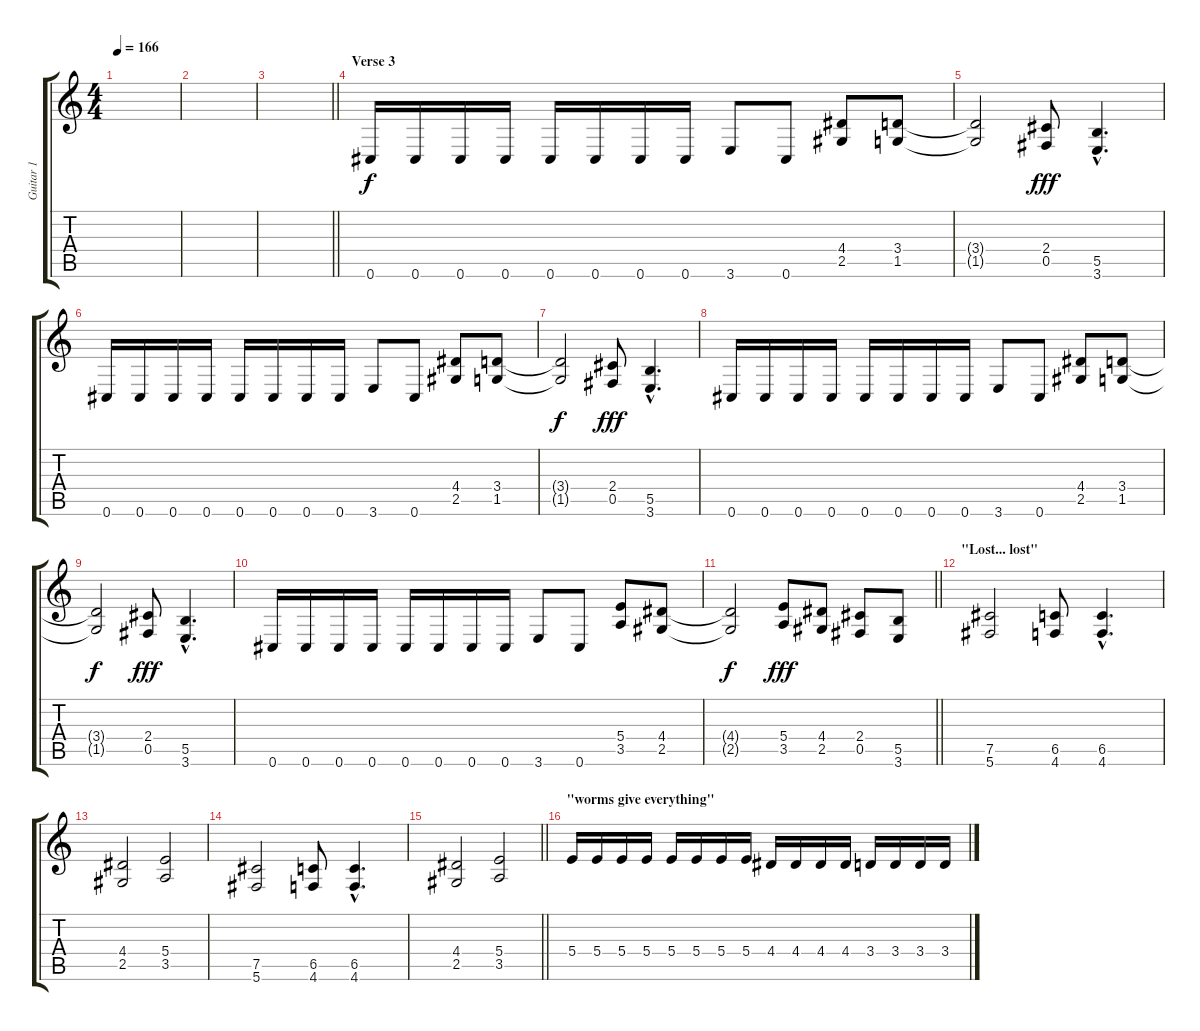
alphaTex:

\track ("Guitar 1" "Guitar 1") {instrument distortionguitar}
\staff {score tabs}
\tuning (Db4 Ab3 E3 B2 Gb2 Db2) {hide}
\ts (4 4)
\tempo 166
\clef g2
\ks c
|
|
\barLineRight lightlight
|
\section ("" "Verse 3")
0.6.16 0.6.16 0.6.16 0.6.16 0.6.16 0.6.16 0.6.16 0.6.16 3.6.8 0.6.8 (4.4 2.5).8 (3.4 1.5).8 |
(3.4{t} 1.5{t}).2{dy f} (2.4 0.5).8{dy fff} (5.5{hac} 3.6{hac}).4{d} |
0.6.16 0.6.16 0.6.16 0.6.16 0.6.16 0.6.16 0.6.16 0.6.16 3.6.8 0.6.8 (4.4 2.5).8 (3.4 1.5).8 |
(3.4{t} 1.5{t}).2{dy f} (2.4 0.5).8{dy fff} (5.5{hac} 3.6{hac}).4{d} |
0.6.16 0.6.16 0.6.16 0.6.16 0.6.16 0.6.16 0.6.16 0.6.16 3.6.8 0.6.8 (4.4 2.5).8 (3.4 1.5).8 |
(3.4{t} 1.5{t}).2{dy f} (2.4 0.5).8{dy fff} (5.5{hac} 3.6{hac}).4{d} |
0.6.16 0.6.16 0.6.16 0.6.16 0.6.16 0.6.16 0.6.16 0.6.16 3.6.8 0.6.8 (5.4 3.5).8 (4.4 2.5).8 |
\barLineRight lightlight
(4.4{t} 2.5{t}).2{dy f} (5.4 3.5).8{dy fff} (4.4 2.5).8 (2.4 0.5).8 (5.5 3.6).8 |
\section ("" "\"Lost... lost\"")
(7.5 5.6).2 (6.5 4.6).8 (6.5{hac} 4.6{hac}).4{d} |
(4.4 2.5).2 (5.4 3.5).2 |
(7.5 5.6).2 (6.5 4.6).8 (6.5{hac} 4.6{hac}).4{d} |
\barLineRight lightlight
(4.4 2.5).2 (5.4 3.5).2 |
\section ("" "\"worms give everything\"")
5.4.16 5.4.16 5.4.16 5.4.16 5.4.16 5.4.16 5.4.16 5.4.16 4.4.16 4.4.16 4.4.16 4.4.16 3.4.16 3.4.16 3.4.16 3.4.16
